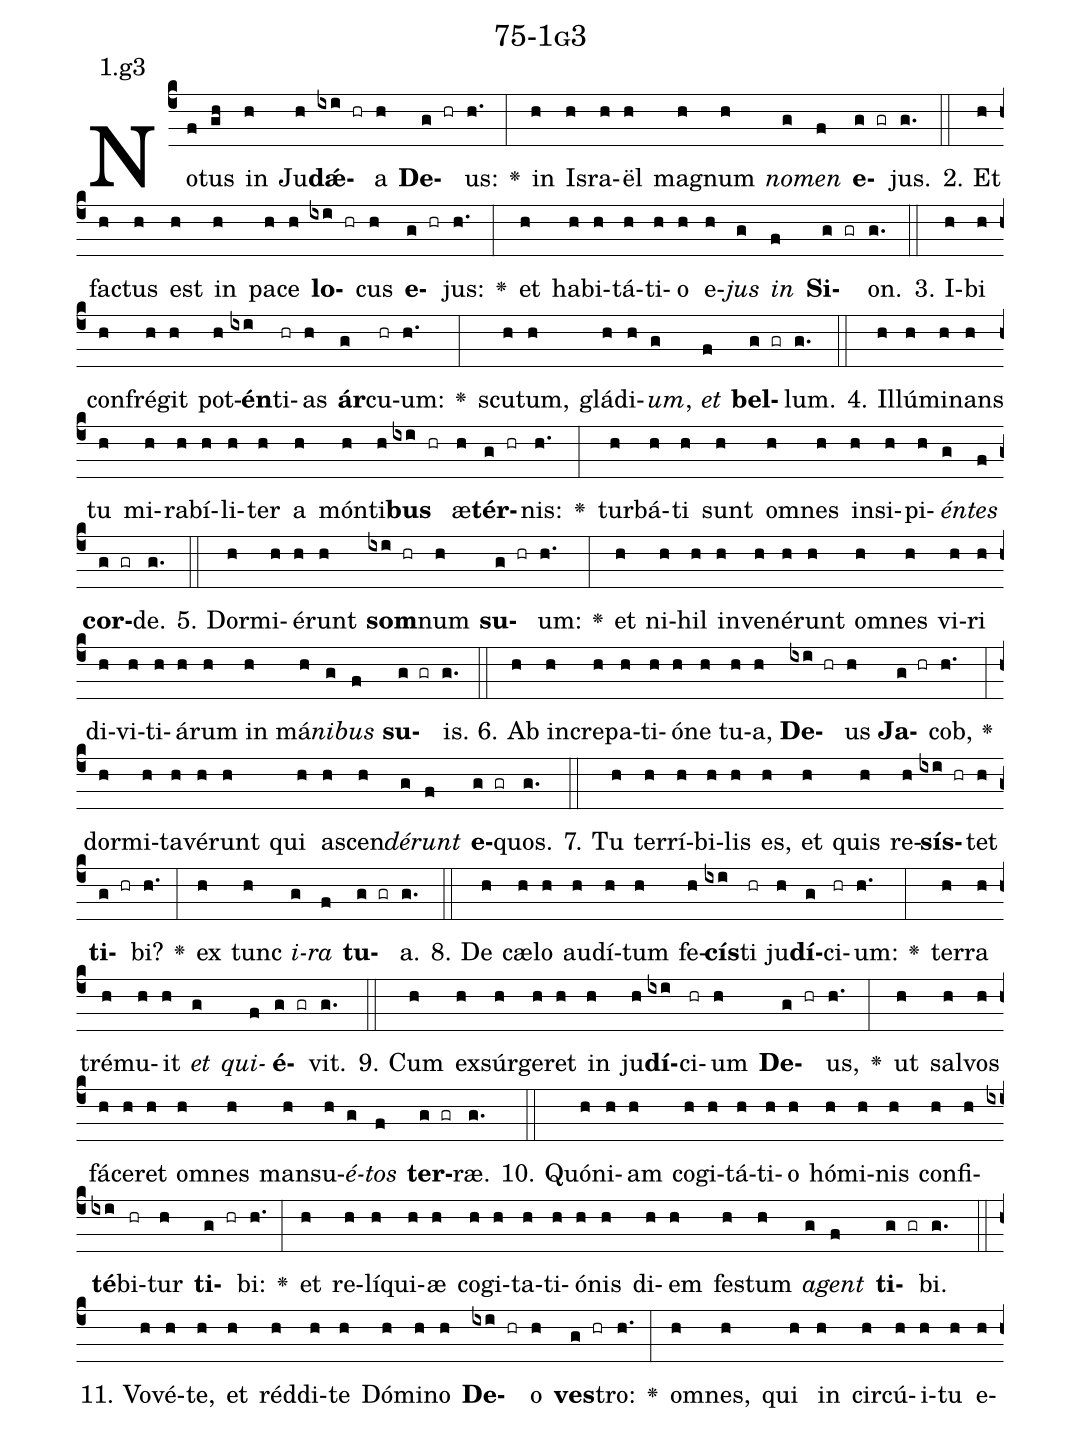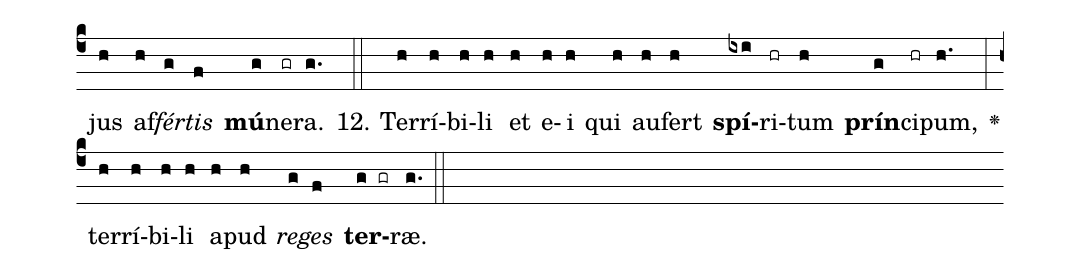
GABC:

name: 75-1g3;
annotation: 1.g3;
%%
(c4)No(f)tus(gh) in(h) Ju(h)<b>dǽ</b>(ixi hr)a(h) <b>De</b>(g hr)us:(h.) <v>\greheightstar</v>(:) in(h) Is(h)ra(h)ël(h) ma(h)gnum(h) <i>no</i>(g)<i>men</i>(f) <b>e</b>(g gr)jus.(g.) (::)
2. Et(h) fac(h)tus(h) est(h) in(h) pa(h)ce(h) <b>lo</b>(ixi hr)cus(h) <b>e</b>(g hr)jus:(h.) <v>\greheightstar</v>(:) et(h) ha(h)bi(h)tá(h)ti(h)o(h) e(h)<i>jus</i>(g) <i>in</i>(f) <b>Si</b>(g gr)on.(g.) (::)
3. I(h)bi(h) con(h)fré(h)git(h) pot(h)<b>én</b>(ixi)ti(hr)as(h) <b>ár</b>(g)cu(hr)um:(h.) <v>\greheightstar</v>(:) scu(h)tum,(h) glá(h)di(h)<i>um</i>,(g) <i>et</i>(f) <b>bel</b>(g gr)lum.(g.) (::)
4. Il(h)lú(h)mi(h)nans(h) tu(h) mi(h)ra(h)bí(h)li(h)ter(h) a(h) món(h)ti(h)<b>bus</b>(ixi hr) æ(h)<b>tér</b>(g hr)nis:(h.) <v>\greheightstar</v>(:) tur(h)bá(h)ti(h) sunt(h) om(h)nes(h) in(h)si(h)pi(h)<i>én</i>(g)<i>tes</i>(f) <b>cor</b>(g gr)de.(g.) (::)
5. Dor(h)mi(h)é(h)runt(h) <b>som</b>(ixi hr)num(h) <b>su</b>(g hr)um:(h.) <v>\greheightstar</v>(:) et(h) ni(h)hil(h) in(h)ve(h)né(h)runt(h) om(h)nes(h) vi(h)ri(h) di(h)vi(h)ti(h)á(h)rum(h) in(h) má(h)<i>ni</i>(g)<i>bus</i>(f) <b>su</b>(g gr)is.(g.) (::)
6. Ab(h) in(h)cre(h)pa(h)ti(h)ó(h)ne(h) tu(h)a,(h) <b>De</b>(ixi hr)us(h) <b>Ja</b>(g hr)cob,(h.) <v>\greheightstar</v>(:) dor(h)mi(h)ta(h)vé(h)runt(h) qui(h) a(h)scen(h)<i>dé</i>(g)<i>runt</i>(f) <b>e</b>(g gr)quos.(g.) (::)
7. Tu(h) ter(h)rí(h)bi(h)lis(h) es,(h) et(h) quis(h) re(h)<b>sís</b>(ixi hr)tet(h) <b>ti</b>(g hr)bi?(h.) <v>\greheightstar</v>(:) ex(h) tunc(h) <i>i</i>(g)<i>ra</i>(f) <b>tu</b>(g gr)a.(g.) (::)
8. De(h) cæ(h)lo(h) au(h)dí(h)tum(h) fe(h)<b>cís</b>(ixi)ti(hr) ju(h)<b>dí</b>(g)ci(hr)um:(h.) <v>\greheightstar</v>(:) ter(h)ra(h) tré(h)mu(h)it(h) <i>et</i>(g) <i>qui</i>(f)<b>é</b>(g gr)vit.(g.) (::)
9. Cum(h) ex(h)súr(h)ge(h)ret(h) in(h) ju(h)<b>dí</b>(ixi)ci(hr)um(h) <b>De</b>(g hr)us,(h.) <v>\greheightstar</v>(:) ut(h) sal(h)vos(h) fá(h)ce(h)ret(h) om(h)nes(h) man(h)su(h)<i>é</i>(g)<i>tos</i>(f) <b>ter</b>(g gr)ræ.(g.) (::)
10. Quón(h)i(h)am(h) co(h)gi(h)tá(h)ti(h)o(h) hó(h)mi(h)nis(h) con(h)fi(h)<b>té</b>(ixi)bi(hr)tur(h) <b>ti</b>(g hr)bi:(h.) <v>\greheightstar</v>(:) et(h) re(h)lí(h)qui(h)æ(h) co(h)gi(h)ta(h)ti(h)ó(h)nis(h) di(h)em(h) fes(h)tum(h) <i>a</i>(g)<i>gent</i>(f) <b>ti</b>(g gr)bi.(g.) (::)
11. Vo(h)vé(h)te,(h) et(h) réd(h)di(h)te(h) Dó(h)mi(h)no(h) <b>De</b>(ixi hr)o(h) <b>ves</b>(g hr)tro:(h.) <v>\greheightstar</v>(:) om(h)nes,(h) qui(h) in(h) cir(h)cú(h)i(h)tu(h) e(h)jus(h) af(h)<i>fér</i>(g)<i>tis</i>(f) <b>mú</b>(g)ne(gr)ra.(g.) (::)
12. Ter(h)rí(h)bi(h)li(h) et(h) e(h)i(h) qui(h) au(h)fert(h) <b>spí</b>(ixi)ri(hr)tum(h) <b>prín</b>(g)ci(hr)pum,(h.) <v>\greheightstar</v>(:) ter(h)rí(h)bi(h)li(h) a(h)pud(h) <i>re</i>(g)<i>ges</i>(f) <b>ter</b>(g gr)ræ.(g.) (::)
